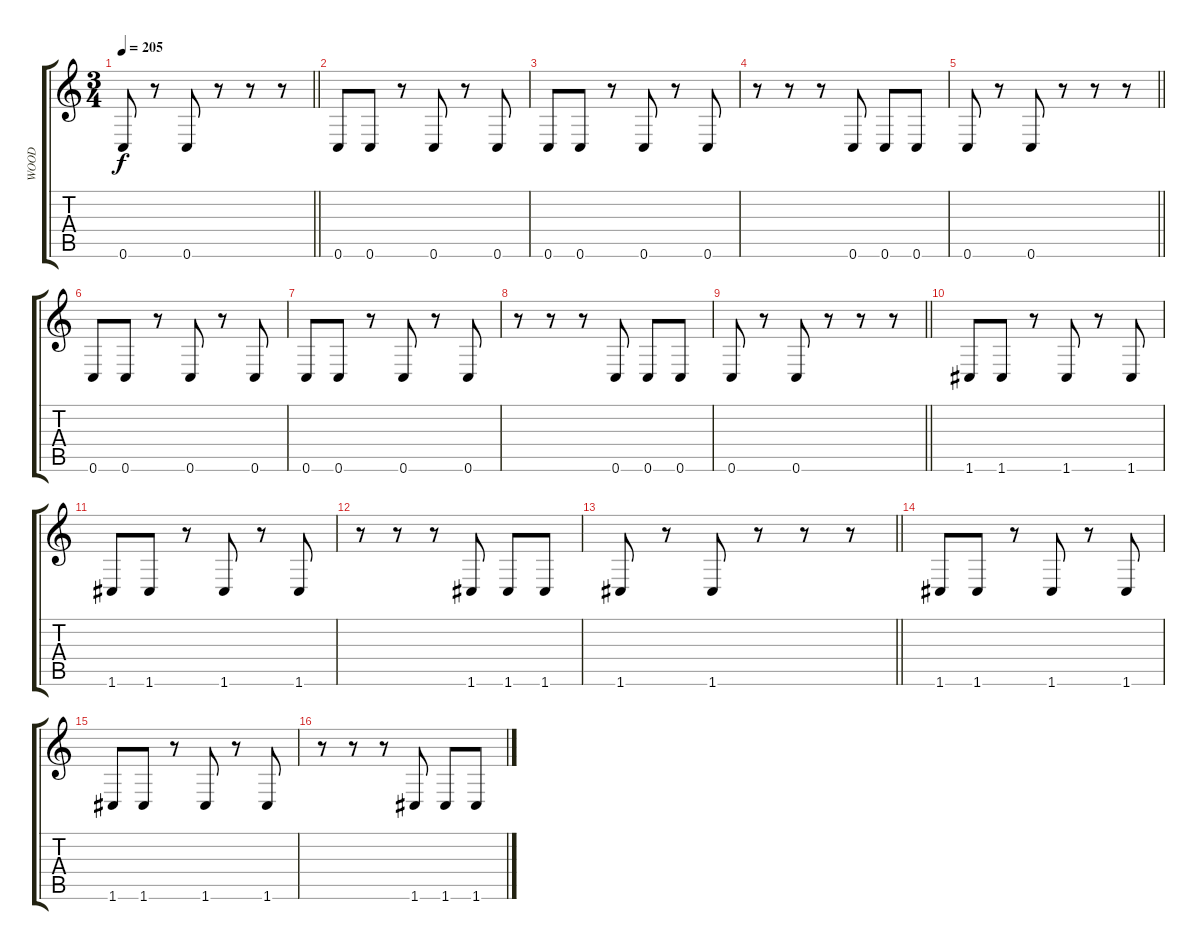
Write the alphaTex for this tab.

\track ("WOOD" "WOOD") {instrument distortionguitar}
\staff {score tabs}
\tuning (D4 A3 F3 C3 G2 C2) {hide}
\ts (3 4)
\tempo 205
\clef g2
\barLineRight lightlight
\ks c
0.6.8{dy f} r.8 0.6.8 r.8 r.8 r.8 |
0.6.8 0.6.8 r.8 0.6.8 r.8 0.6.8 |
0.6.8 0.6.8 r.8 0.6.8 r.8 0.6.8 |
r.8 r.8 r.8 0.6.8 0.6.8 0.6.8 |
\barLineRight lightlight
0.6.8 r.8 0.6.8 r.8 r.8 r.8 |
0.6.8 0.6.8 r.8 0.6.8 r.8 0.6.8 |
0.6.8 0.6.8 r.8 0.6.8 r.8 0.6.8 |
r.8 r.8 r.8 0.6.8 0.6.8 0.6.8 |
\barLineRight lightlight
0.6.8 r.8 0.6.8 r.8 r.8 r.8 |
1.6.8 1.6.8 r.8 1.6.8 r.8 1.6.8 |
1.6.8 1.6.8 r.8 1.6.8 r.8 1.6.8 |
r.8 r.8 r.8 1.6.8 1.6.8 1.6.8 |
\barLineRight lightlight
1.6.8 r.8 1.6.8 r.8 r.8 r.8 |
1.6.8 1.6.8 r.8 1.6.8 r.8 1.6.8 |
1.6.8 1.6.8 r.8 1.6.8 r.8 1.6.8 |
r.8 r.8 r.8 1.6.8 1.6.8 1.6.8
